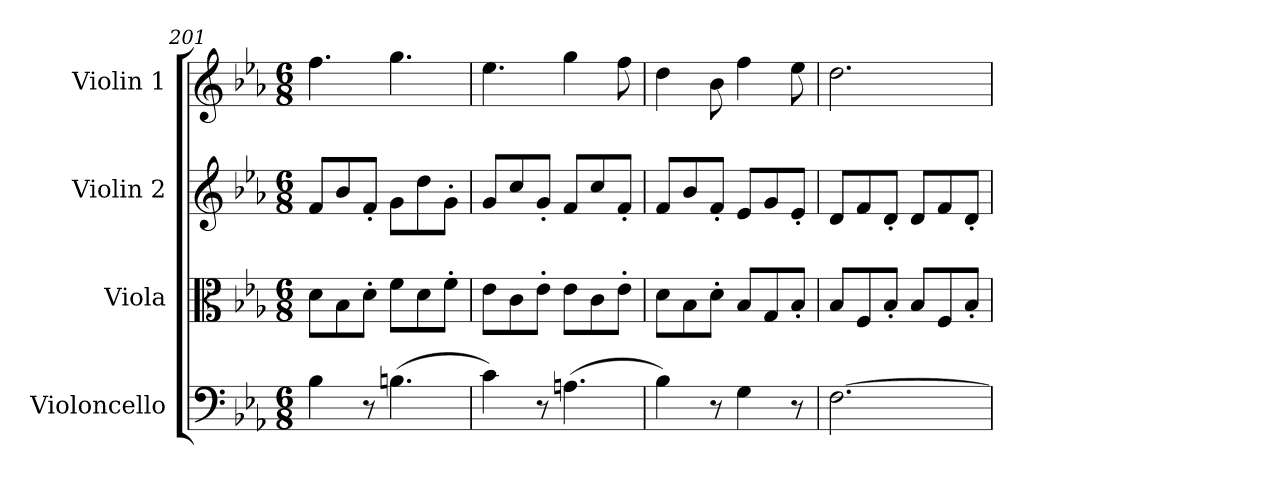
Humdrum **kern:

**kern	**kern	**kern	**kern
*part4	*part3	*part2	*part1
*staff4	*staff3	*staff2	*staff1
*I"Violoncello	*I"Viola	*I"Violin 2	*I"Violin 1
*I'Vc	*I'Vla	*I'Vln	*I'Vln
*clefF4	*clefC3	*clefG2	*clefG2
*k[b-e-a-]	*k[b-e-a-]	*k[b-e-a-]	*k[b-e-a-]
*M6/8	*M6/8	*M6/8	*M6/8
=201	=201	=201	=201
4B-\	8d\L	8f/L	4.ff\
.	8B-\	8b-/	.
8r	8d'\J	8f'/J	.
(>4.Bn\	8f\L	8g\L	4.gg\
.	8d\	8dd\	.
.	8f'\J	8g'\J	.
=202	=202	=202	=202
4c\)	8e-\L	8g/L	4.ee-\
.	8c\	8cc/	.
8r	8e-'\J	8g'/J	.
(>4.An\	8e-\L	8f/L	4gg\
.	8c\	8cc/	.
.	8e-'\J	8f'/J	8ff\
=203	=203	=203	=203
4B-\)	8d\L	8f/L	4dd\
.	8B-\	8b-/	.
8r	8d'\J	8f'/J	8b-\
4G\	8B-/L	8e-/L	4ff\
.	8G/	8g/	.
8r	8B-'/J	8e-'/J	8ee-\
=204	=204	=204	=204
[2.F\	8B-/L	8d/L	2.dd\
.	8F/	8f/	.
.	8B-'/J	8d'/J	.
.	8B-/L	8d/L	.
.	8F/	8f/	.
.	8B-'/J	8d'/J	.
=	=	=	=
*-	*-	*-	*-
